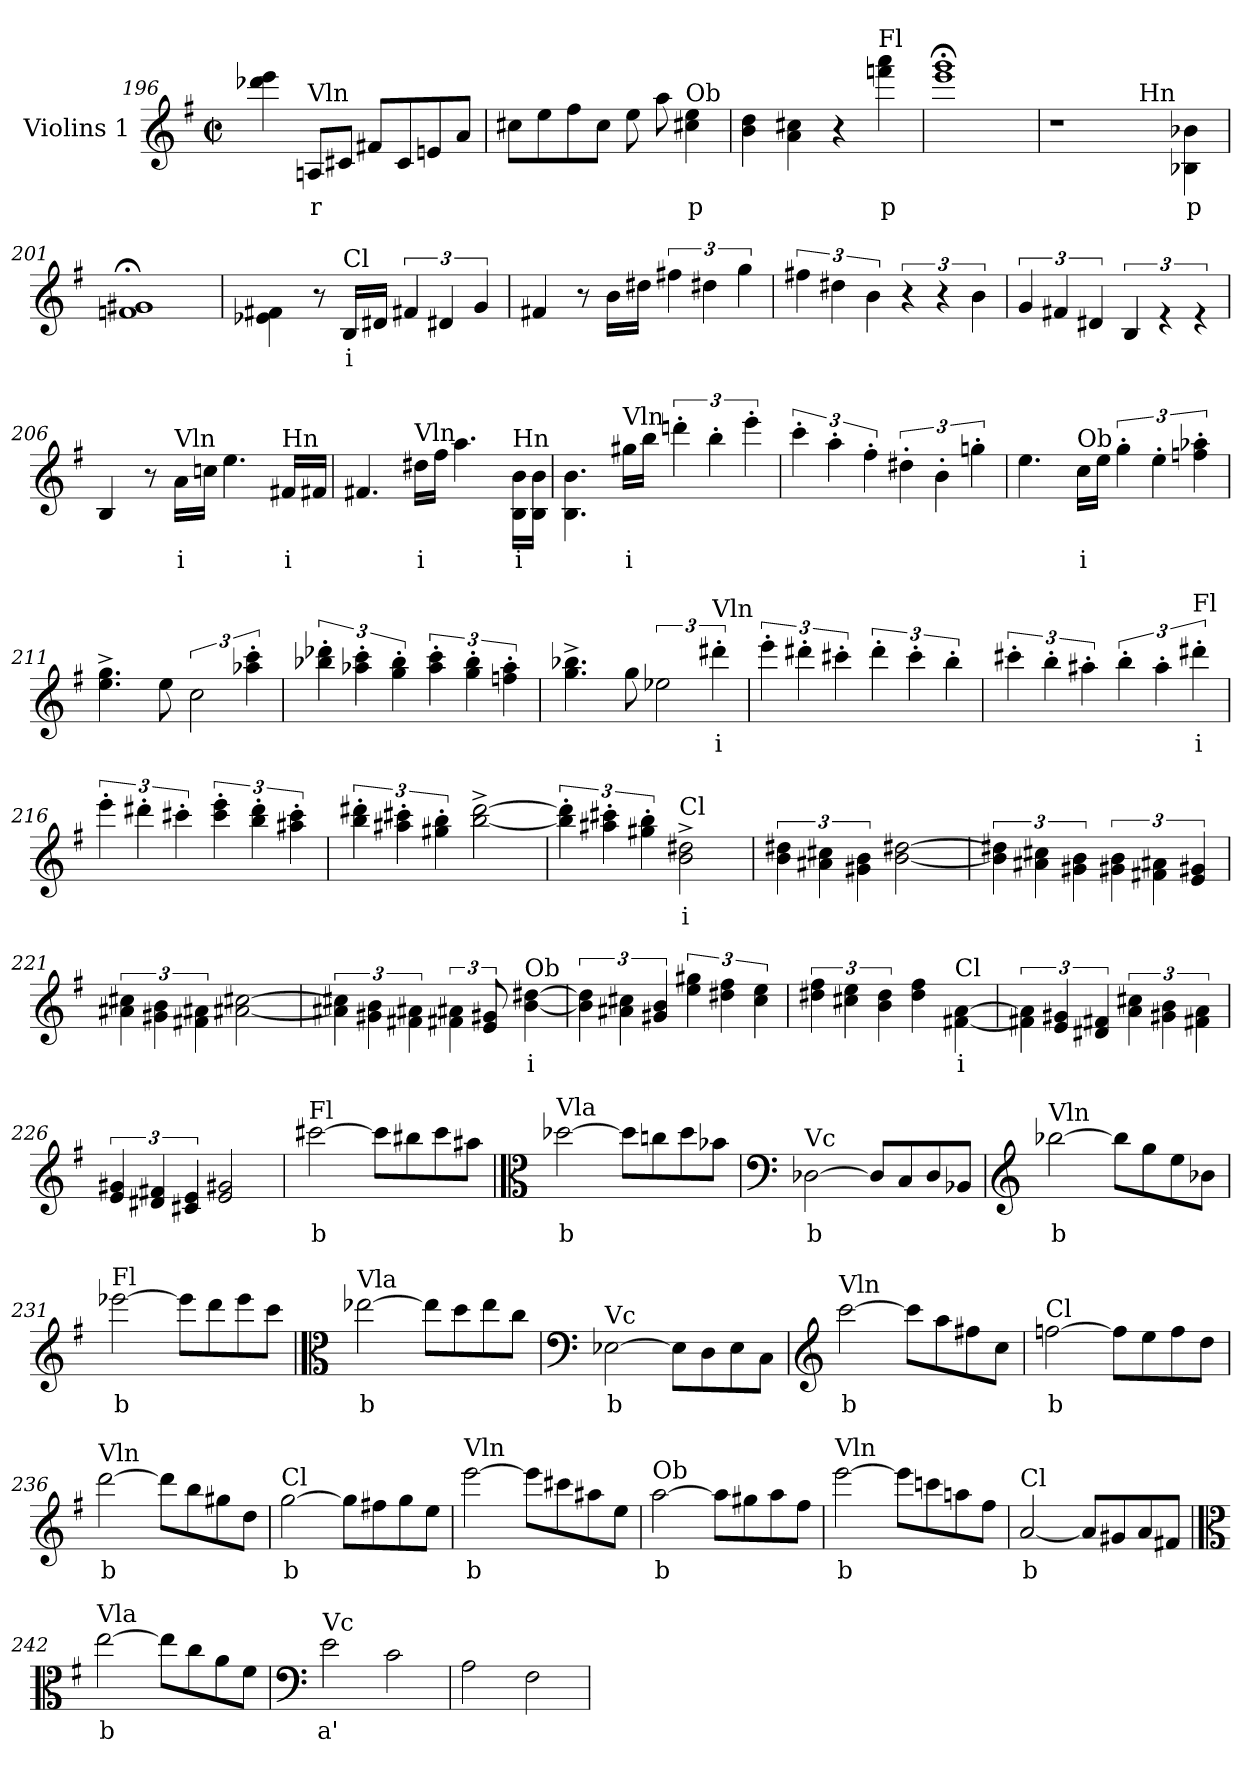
**kern	**text
*part1	*part1
*staff1	*staff1
*I"Violins 1	*
*I'Vlns. 1	*
*clefG2	*
*k[f#]	*
*M2/2	*
*met(c|)	*
=196	=196
4ddd-X\ 4eee\	.
!LO:TX:a:t=Vln	!
!	!LO:LY:b:color=#FF0000
8AnL	r
8c#XJ	.
8f#XL	.
8c#	.
8en	.
8aJ	.
=197	=197
8cc#XL	.
8ee	.
8ff#	.
8cc#J	.
8eeL	.
8aa	.
!LO:TX:a:t=Ob	!
!	!LO:LY:b:color=#FF0000
4cc#X\ 4ee\	p
=198	=198
4b\ 4dd\	.
4a\ 4cc#X\	.
4r	.
!LO:TX:a:t=Fl	!
!	!LO:LY:b:color=#FF0000
4fffn\ 4aaa\	p
=199	=199
1eee;< 1ggg;<	.
=200	=200
*^	*
1r	2.ryy	.
!	!LO:TX:a:t=Hn	!
.	2ryy	.
!	!	!LO:LY:b:color=#FF0000
4B-X\ 4b-X\	.	p
*v	*v	*
=201	=201
1f;< 1g#X;<	.
=202	=202
4e-X\ 4f#X\	.
8r	.
!LO:TX:a:t=Cl	!
!	!LO:LY:b:color=#FF0000
16BLL	i
16d#XJJ	.
6f#X	.
6d#X	.
6g	.
=203	=203
4f#X	.
8r	.
16bLL	.
16dd#XJJ	.
6ff#X	.
6dd#X	.
6gg	.
=204	=204
6ff#X	.
6dd#X	.
6b	.
6r	.
6r	.
6b	.
=205	=205
6g	.
6f#X	.
6d#X	.
6B	.
6re	.
6re	.
=206	=206
4B	.
8r	.
!LO:TX:a:t=Vln	!
!	!LO:LY:b:color=#FF0000
16aLL	i
16ccnJJ	.
4.ee	.
!LO:TX:a:t=Hn	!
!	!LO:LY:b:color=#FF0000
16f#XLL	i
16f#XJJ	.
=207	=207
4.f#X	.
!LO:TX:a:t=Vln	!
!	!LO:LY:b:color=#FF0000
16dd#XLL	i
16ff#JJ	.
4.aa	.
!LO:TX:a:t=Hn	!
!	!LO:LY:b:color=#FF0000
16B\ 16b\LL	i
16B\ 16b\JJ	.
=208	=208
4.B\ 4.b\	.
!LO:TX:a:t=Vln	!
!	!LO:LY:b:color=#FF0000
16gg#XLL	i
16bbJJ	.
6dddn'	.
6bb'	.
6eee'	.
=209	=209
6ccc'	.
6aa'	.
6ff#'	.
6dd#X'	.
6b'	.
6ggn'	.
=210	=210
4.ee	.
!LO:TX:a:t=Ob	!
!	!LO:LY:b:color=#FF0000
16ccLL	i
16eeJJ	.
6gg'	.
6ee'	.
6ffn\' 6aa-X\'	.
=211	=211
4.ee\^ 4.gg\^	.
8ee	.
3cc	.
6aa-X\' 6ccc\'	.
=212	=212
6bb-X\' 6ddd-X\'	.
6aa-X\' 6ccc\'	.
6gg\' 6bb-\'	.
6aa-\' 6ccc\'	.
6gg\' 6bb-\'	.
6ffn\' 6aa-\'	.
=213	=213
4.gg\^ 4.bb-X\^	.
8gg	.
3ee-X	.
!LO:TX:a:t=Vln	!
!	!LO:LY:b:color=#FF0000
6ddd#X'	i
=214	=214
6eee'	.
6ddd#X'	.
6ccc#X'	.
6ddd#'	.
6ccc#'	.
6bb'	.
=215	=215
6ccc#X'	.
6bb'	.
6aa#X'	.
6bb'	.
6aa#'	.
!LO:TX:a:t=Fl	!
!	!LO:LY:b:color=#FF0000
6ddd#X'	i
=216	=216
6eee'	.
6ddd#X'	.
6ccc#X'	.
6ccc#\' 6eee\'	.
6bb\' 6ddd#\'	.
6aa#X\' 6ccc#\'	.
=217	=217
6bb\' 6ddd#X\'	.
6aa#X\' 6ccc#X\'	.
6gg#X\' 6bb\'	.
[2bb\^ [2ddd#\^	.
=218	=218
6bb\]' 6ddd#\]'	.
6aa#X\' 6ccc#X\'	.
6gg#X\' 6bb\'	.
!LO:TX:a:t=Cl	!
!	!LO:LY:b:color=#FF0000
2b\^ 2dd#X\^	i
=219	=219
6b\ 6dd#X\	.
6a#X\ 6cc#X\	.
6g#X\ 6b\	.
[2b\ [2dd#X\	.
=220	=220
6b\] 6dd#X\]	.
6a#X\ 6cc#X\	.
6g#X\ 6b\	.
6g#X\ 6b\	.
6f#X\ 6a#X\	.
6e/ 6g#X/	.
=221	=221
6a#X\ 6cc#X\	.
6g#X\ 6b\	.
6f#X\ 6a#X\	.
[2a#X\ [2cc#X\	.
=222	=222
6a#X\] 6cc#X\]	.
6g#X\ 6b\	.
6f#X\ 6a#X\	.
6f#X\ 6a#X\	.
12e/ 12g#X/	.
!LO:TX:a:t=Ob	!
!	!LO:LY:b:color=#FF0000
[4b\ [4dd#X\	i
=223	=223
6b\] 6dd#\]	.
6a#X\ 6cc#X\	.
6g#X/ 6b/	.
6ee\ 6gg#X\	.
6dd#X\ 6ff#\	.
6cc#\ 6ee\	.
=224	=224
6dd#X\ 6ff#\	.
6cc#X\ 6ee\	.
6b\ 6dd#\	.
4dd#\ 4ff#\	.
!LO:TX:a:t=Cl	!
!	!LO:LY:b:color=#FF0000
[4f#X\ [4a\	i
=225	=225
6f#X\] 6a\]	.
6e/ 6g#X/	.
6d#X/ 6f#X/	.
6a\ 6cc#X\	.
6g#X\ 6b\	.
6f#X\ 6a\	.
=226	=226
6e/ 6g#X/	.
6d#X/ 6f#X/	.
6c#X/ 6e/	.
2e/ 2g#X/	.
=227	=227
!LO:TX:a:t=Fl	!
!	!LO:LY:b:color=#FF0000
[2ccc#X	b
8ccc#L]	.
8bb#X	.
8ccc#	.
8aa#XJ	.
=228	=228
*clefC3	*
!LO:TX:a:t=Vla	!
!	!LO:LY:b:color=#FF0000
[2dd-X	b
8dd-L]	.
8ccn	.
8dd-	.
8b-XJ	.
=229	=229
*clefF4	*
!LO:TX:a:t=Vc	!
!	!LO:LY:b:color=#FF0000
[2D-X	b
8D-L]	.
8C	.
8D-	.
8BB-XJ	.
=230	=230
*clefG2	*
!LO:TX:a:t=Vln	!
!	!LO:LY:b:color=#FF0000
[2bb-X	b
8bb-L]	.
8gg	.
8ee	.
8b-XJ	.
=231	=231
!LO:TX:a:t=Fl	!
!	!LO:LY:b:color=#FF0000
[2eee-X	b
8eee-L]	.
8ddd	.
8eee-	.
8cccJ	.
=232	=232
*clefC3	*
!LO:TX:a:t=Vla	!
!	!LO:LY:b:color=#FF0000
[2ee-X	b
8ee-L]	.
8dd	.
8ee-	.
8ccJ	.
=233	=233
*clefF4	*
!LO:TX:a:t=Vc	!
!	!LO:LY:b:color=#FF0000
[2E-X	b
8E-L]	.
8D	.
8E-	.
8CJ	.
=234	=234
*clefG2	*
!LO:TX:a:t=Vln	!
!	!LO:LY:b:color=#FF0000
[2ccc	b
8cccL]	.
8aa	.
8ff#X	.
8ccJ	.
=235	=235
!LO:TX:a:t=Cl	!
!	!LO:LY:b:color=#FF0000
[2ff	b
8ffL]	.
8ee	.
8ff	.
8ddJ	.
=236	=236
!LO:TX:a:t=Vln	!
!	!LO:LY:b:color=#FF0000
[2ddd	b
8dddL]	.
8bb	.
8gg#X	.
8ddJ	.
=237	=237
!LO:TX:a:t=Cl	!
!	!LO:LY:b:color=#FF0000
[2gg	b
8ggL]	.
8ff#X	.
8gg	.
8eeJ	.
=238	=238
!LO:TX:a:t=Vln	!
!	!LO:LY:b:color=#FF0000
[2eee	b
8eeeL]	.
8ccc#X	.
8aa#X	.
8eeJ	.
=239	=239
!LO:TX:a:t=Ob	!
!	!LO:LY:b:color=#FF0000
[2aa	b
8aaL]	.
8gg#X	.
8aa	.
8ff#J	.
=240	=240
!LO:TX:a:t=Vln	!
!	!LO:LY:b:color=#FF0000
[2eee	b
8eeeL]	.
8cccn	.
8aan	.
8ff#J	.
=241	=241
!LO:TX:a:t=Cl	!
!	!LO:LY:b:color=#FF0000
[2a	b
8aL]	.
8g#X	.
8a	.
8f#XJ	.
=242	=242
*clefC3	*
!LO:TX:a:t=Vla	!
!	!LO:LY:b:color=#FF0000
[2ee	b
8eeL]	.
8cc	.
8a	.
8f#J	.
=243	=243
*clefF4	*
!LO:TX:a:t=Vc	!
!	!LO:LY:b:color=#FF0000
2e	a'
2c	.
=244	=244
2A	.
2F#	.
=	=
*-	*-
